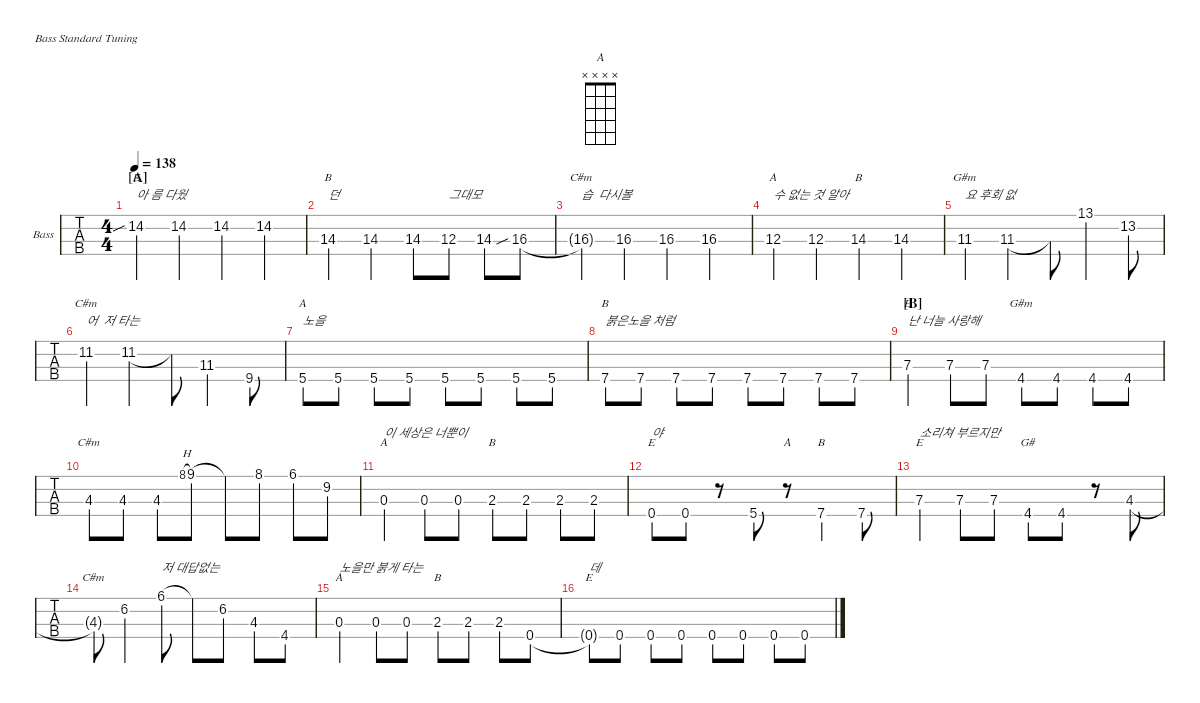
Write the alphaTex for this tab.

\defaultSystemsLayout 4
\hideDynamics
\bracketExtendMode nobrackets
\firstSystemTrackNameOrientation horizontal
\track ("Bass" "Bass") {defaultSystemsLayout 4 instrument electricbassfinger}
\staff {tabs}
\tuning (G2 D2 A1 E1)
\chord ("E" x x 7 x) {firstfret 7 showdiagram false showfingering false}
\chord ("C#m" x x 4 x) {showdiagram false showfingering false}
\chord ("A" x x x 5) {showdiagram false showfingering false}
\chord ("B" x x x 7) {firstfret 7 showdiagram false showfingering false}
\chord ("G#" x x x 4) {showdiagram false showfingering false}
\chord ("A" x x 0 x) {showdiagram false showfingering false}
\chord ("B" x x 2 x) {showdiagram false showfingering false}
\chord ("E" x x x 0) {showdiagram false showfingering false}
\chord ("E" x 14 x x) {firstfret 14 showdiagram false showfingering false}
\chord ("B" x x 14 x) {firstfret 14 showdiagram false showfingering false}
\chord ("C#m" x x 16 x) {firstfret 16 showdiagram false showfingering false}
\chord ("A" x x 12 x) {firstfret 12 showdiagram false showfingering false}
\chord ("C#m" x 11 x x) {firstfret 11 showdiagram false showfingering false}
\chord ("G#M" x x 11 x) {firstfret 11 showdiagram false showfingering false}
\chord ("G#m" x x x 4) {showdiagram false showfingering false}
\chord ("A" x x x x)
\ts (4 4)
\section ("A" "")
\tempo 138
\clef f4
\ks c
14.2{sib}.4{ch "E" txt "아 름 다웠" dy mf} 14.2.4 14.2.4 14.2.4 |
14.3.4{ch "B" txt "던"} 14.3.4 14.3.8 12.3.8{txt "그대모"} 14.3.8 16.3{sib acc #}.8 |
16.3{t acc #}.4{ch "C#m" txt "습  다시볼"} 16.3{acc #}.4 16.3{acc #}.4 16.3{acc #}.4 |
12.3.4{ch "A" txt "수 없는 것 알아"} 12.3.4 14.3.4{ch "B"} 14.3.4 |
11.3{acc #}.4{ch "G#M" txt "요 후회 없"} 11.3{acc #}.4 11.3{t acc #}.8 13.1{acc #}.4 13.2{acc #}.8 |
11.2{acc #}.4{ch "C#m" txt "어  저 타는"} 11.2{acc #}.4 11.2{t acc #}.8 11.3{acc #}.4 9.4{acc #}.8 |
5.4.8{ch "A" txt "노을"} 5.4.8 5.4.8 5.4.8 5.4.8 5.4.8 5.4.8 5.4.8 |
7.4.8{ch "B" txt "붉은노을 처럼"} 7.4.8 7.4.8 7.4.8 7.4.8 7.4.8 7.4.8 7.4.8 |
\section ("B" "")
7.3.4{ch "E" txt "난 너늘 사랑해"} 7.3.8 7.3.8 4.4{acc #}.8{ch "G#m"} 4.4{acc #}.8 4.4{acc #}.8 4.4{acc #}.8 |
4.3{acc #}.8{ch "C#m"} 4.3{acc #}.8 4.3{acc #}.8 8.1{h acc #}.8{gr} 9.1.8 9.1{t}.8 8.1{acc #}.8 6.1{acc #}.8 9.2.8 |
0.3.4{ch "A" txt "이 세상은 너뿐이"} 0.3.8 0.3.8 2.3.8{ch "B"} 2.3.8 2.3.8 2.3.8 |
0.4.8{ch "E" txt "야"} 0.4.8 r.8 5.4.8 r.8{ch "A"} 7.4.4{ch "B"} 7.4.8 |
7.3.4{ch "E" txt "소리쳐 부르지만"} 7.3.8 7.3.8 4.4{acc #}.8{ch "G#"} 4.4{acc #}.8 r.8 4.3{acc #}.8 |
4.3{t acc #}.8{ch "C#m"} 6.2{acc #}.4 6.1{acc #}.8{txt "저 대답없는"} 6.1{t acc #}.8 6.2{acc #}.8 4.3{acc #}.8 4.4{acc #}.8 |
0.3.4{ch "A" txt "노을만 붉게 타는"} 0.3.8 0.3.8 2.3.8{ch "B"} 2.3.8 2.3.8 0.4.8 |
0.4{t}.8{ch "E" txt "데"} 0.4.8 0.4.8 0.4.8 0.4.8 0.4.8 0.4.8 0.4.8
